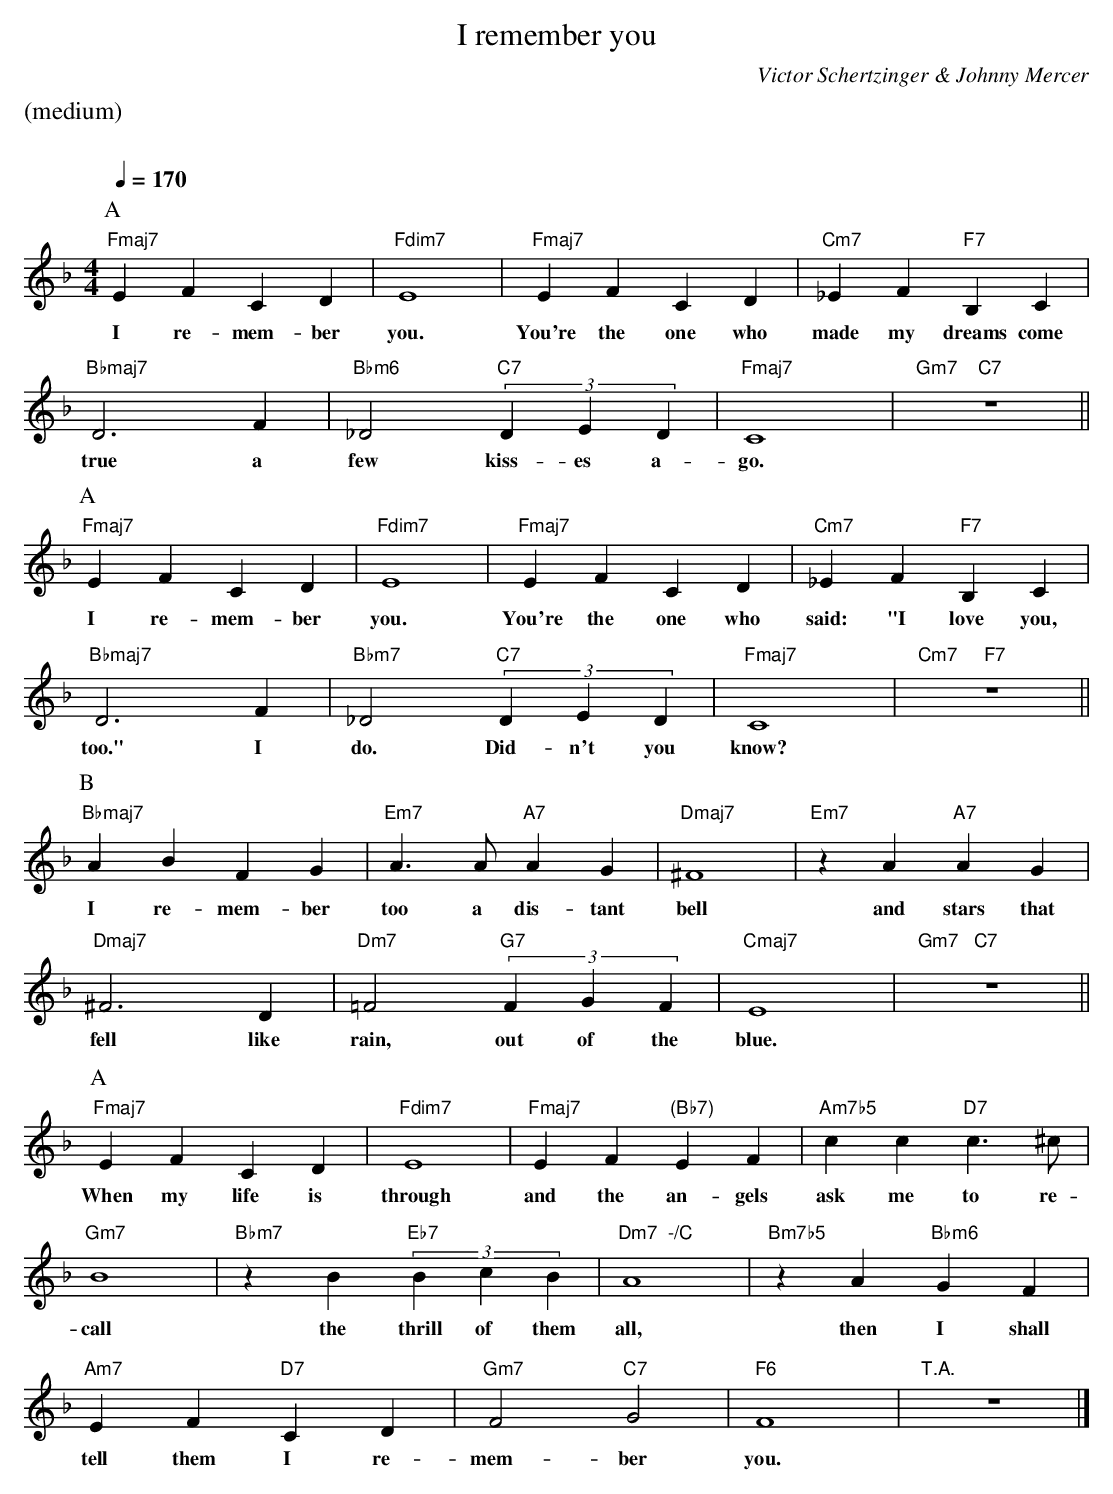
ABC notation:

X:1
T: I remember you
M:4/4
L:1/4
C:Victor Schertzinger & Johnny Mercer
Q:1/4=170
K:F
%%text (medium)
%%vskip 20
P: A
"Fmaj7"EFCD|"Fdim7"E4|"Fmaj7"EFCD|"Cm7"_EF"F7"B,C|
w:I re-mem-ber you. You're the one who made my dreams come
"Bbmaj7"D3F|"Bbm6"_D2 "C7"(3DED|"Fmaj7"C4|"Gm7    C7"z4||
w:true a few kiss-es a-go.
P: A
"Fmaj7"EFCD|"Fdim7"E4|"Fmaj7"EFCD|"Cm7"_EF"F7"B,C|
w:I re-mem-ber you. You're the one who said: "I love you,
"Bbmaj7"D3F|"Bbm7"_D2 "C7"(3DED|"Fmaj7"C4|"Cm7     F7"z4||
w:too." I do. Did-n't you know?
P: B
"Bbmaj7"ABFG|"Em7"A>A"A7"AG|"Dmaj7"^F4|"Em7"zA"A7"AG|
w:I re-mem-ber too a dis-tant bell and stars that
"Dmaj7"^F3D|"Dm7"=F2 "G7"(3FGF|"Cmaj7"E4|"Gm7   C7"z4||
w:fell like rain, out of the blue.
P: A
"Fmaj7"EFCD|"Fdim7"E4|"Fmaj7"EF"(Bb7)"EF|"Am7b5"cc"D7"c>^c|
w:When my life is through and the an-gels ask me to re-
"Gm7"B4|"Bbm7"zB "Eb7"(3BcB|"Dm7  -/C"A4|"Bm7b5"zA"Bbm6"GF|
w:call the thrill of them all, then I shall
"Am7"EF"D7"CD|"Gm7"F2"C7"G2|"F6"F4|"T.A."z4|]
w:tell them I re-mem-ber you.
